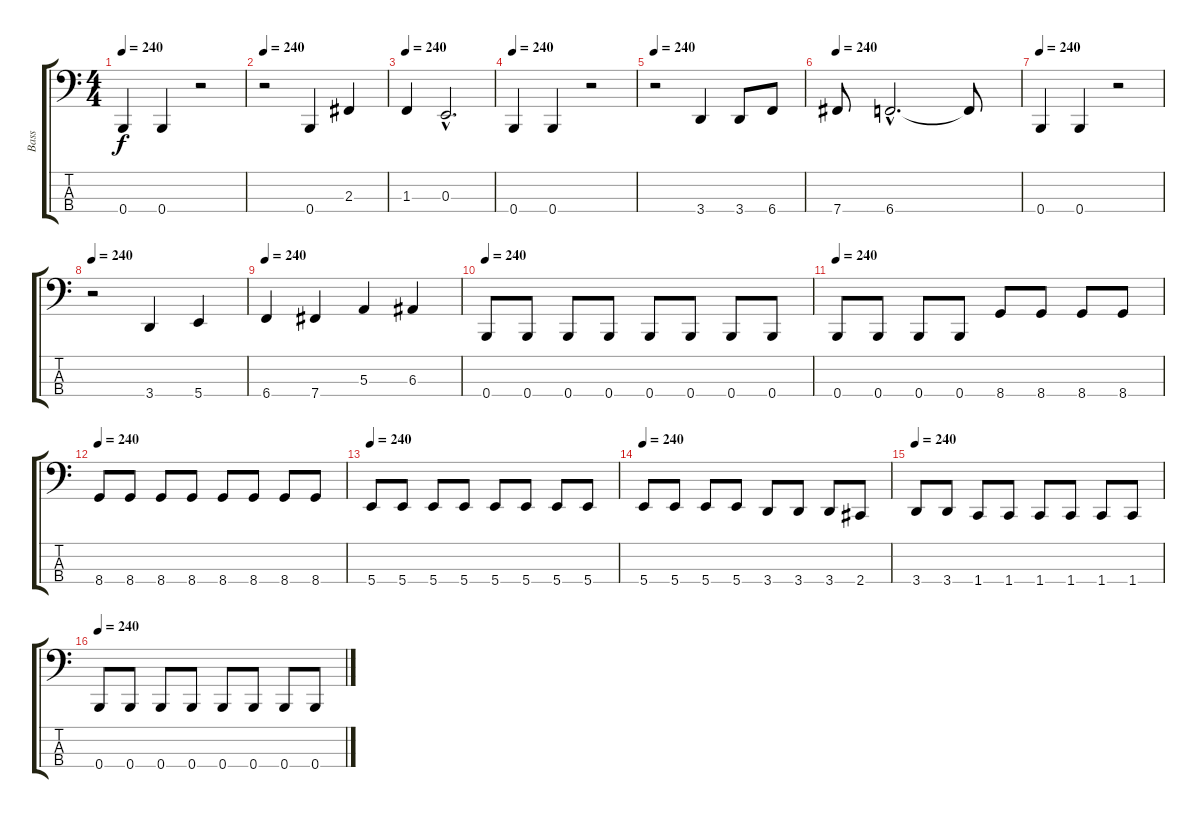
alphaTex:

\track ("Bass" "Bass") {instrument electricbasspick}
\staff {score tabs}
\tuning (D2 A1 E1 B0) {hide}
\ts (4 4)
\tempo 240
\clef f4
\ks c
0.4.4{dy f} 0.4.4 r.2 |
\tempo 240
r.2 0.4.4 2.3.4 |
\tempo 240
1.3.4 0.3{hac}.2{d} |
\tempo 240
0.4.4 0.4.4 r.2 |
\tempo 240
r.2 3.4.4 3.4.8 6.4.8 |
\tempo 240
7.4.8 6.4{hac}.2{d} 6.4{t}.8 |
\tempo 240
0.4.4 0.4.4 r.2 |
\tempo 240
r.2 3.4.4 5.4.4 |
\tempo 240
6.4.4 7.4.4 5.3.4 6.3.4 |
\tempo 240
0.4.8 0.4.8 0.4.8 0.4.8 0.4.8 0.4.8 0.4.8 0.4.8 |
\tempo 240
0.4.8 0.4.8 0.4.8 0.4.8 8.4.8 8.4.8 8.4.8 8.4.8 |
\tempo 240
8.4.8 8.4.8 8.4.8 8.4.8 8.4.8 8.4.8 8.4.8 8.4.8 |
\tempo 240
5.4.8 5.4.8 5.4.8 5.4.8 5.4.8 5.4.8 5.4.8 5.4.8 |
\tempo 240
5.4.8 5.4.8 5.4.8 5.4.8 3.4.8 3.4.8 3.4.8 2.4.8 |
\tempo 240
3.4.8 3.4.8 1.4.8 1.4.8 1.4.8 1.4.8 1.4.8 1.4.8 |
\tempo 240
0.4.8 0.4.8 0.4.8 0.4.8 0.4.8 0.4.8 0.4.8 0.4.8
